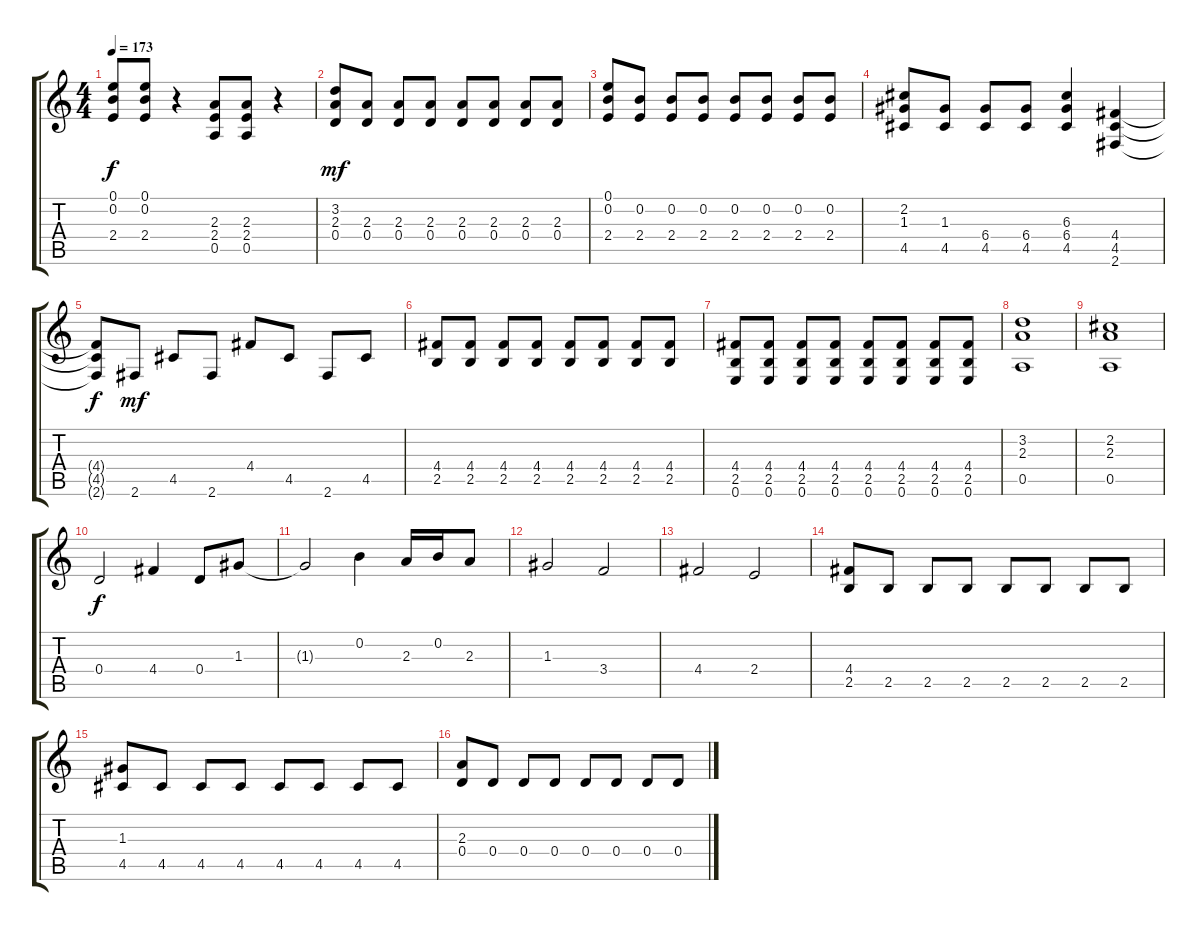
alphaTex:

\track "" {instrument distortionguitar}
\staff {score tabs}
\tuning (E4 B3 G3 D3 A2 E2) {hide}
\ts (4 4)
\tempo 173
\clef g2
\ks c
(0.1 0.2 2.4).8{dy f} (0.1 0.2 2.4).8 r.4 (2.3 2.4 0.5).8 (2.3 2.4 0.5).8 r.4 |
(3.2 2.3 0.4).8{dy mf} (2.3 0.4).8 (2.3 0.4).8 (2.3 0.4).8 (2.3 0.4).8 (2.3 0.4).8 (2.3 0.4).8 (2.3 0.4).8 |
(0.1 0.2 2.4).8 (0.2 2.4).8 (0.2 2.4).8 (0.2 2.4).8 (0.2 2.4).8 (0.2 2.4).8 (0.2 2.4).8 (0.2 2.4).8 |
(2.2 1.3 4.5).8 (1.3 4.5).8 (6.4 4.5).8 (6.4 4.5).8 (6.3 6.4 4.5).4 (4.4 4.5 2.6).4 |
(4.4{t} 4.5{t} 2.6{t}).8{dy f} 2.6.8{dy mf} 4.5.8 2.6.8 4.4.8 4.5.8 2.6.8 4.5.8 |
(4.4 2.5).8 (4.4 2.5).8 (4.4 2.5).8 (4.4 2.5).8 (4.4 2.5).8 (4.4 2.5).8 (4.4 2.5).8 (4.4 2.5).8 |
(4.4 2.5 0.6).8 (4.4 2.5 0.6).8 (4.4 2.5 0.6).8 (4.4 2.5 0.6).8 (4.4 2.5 0.6).8 (4.4 2.5 0.6).8 (4.4 2.5 0.6).8 (4.4 2.5 0.6).8 |
(3.2 2.3 0.5).1 |
(2.2 2.3 0.5).1 |
0.4.2{dy f} 4.4.4 0.4.8 1.3.8 |
1.3{t}.2 0.2.4 2.3.16 0.2.16 2.3.8 |
1.3.2 3.4.2 |
4.4.2 2.4.2 |
(4.4 2.5).8 2.5.8 2.5.8 2.5.8 2.5.8 2.5.8 2.5.8 2.5.8 |
(1.3 4.5).8 4.5.8 4.5.8 4.5.8 4.5.8 4.5.8 4.5.8 4.5.8 |
(2.3 0.4).8 0.4.8 0.4.8 0.4.8 0.4.8 0.4.8 0.4.8 0.4.8
